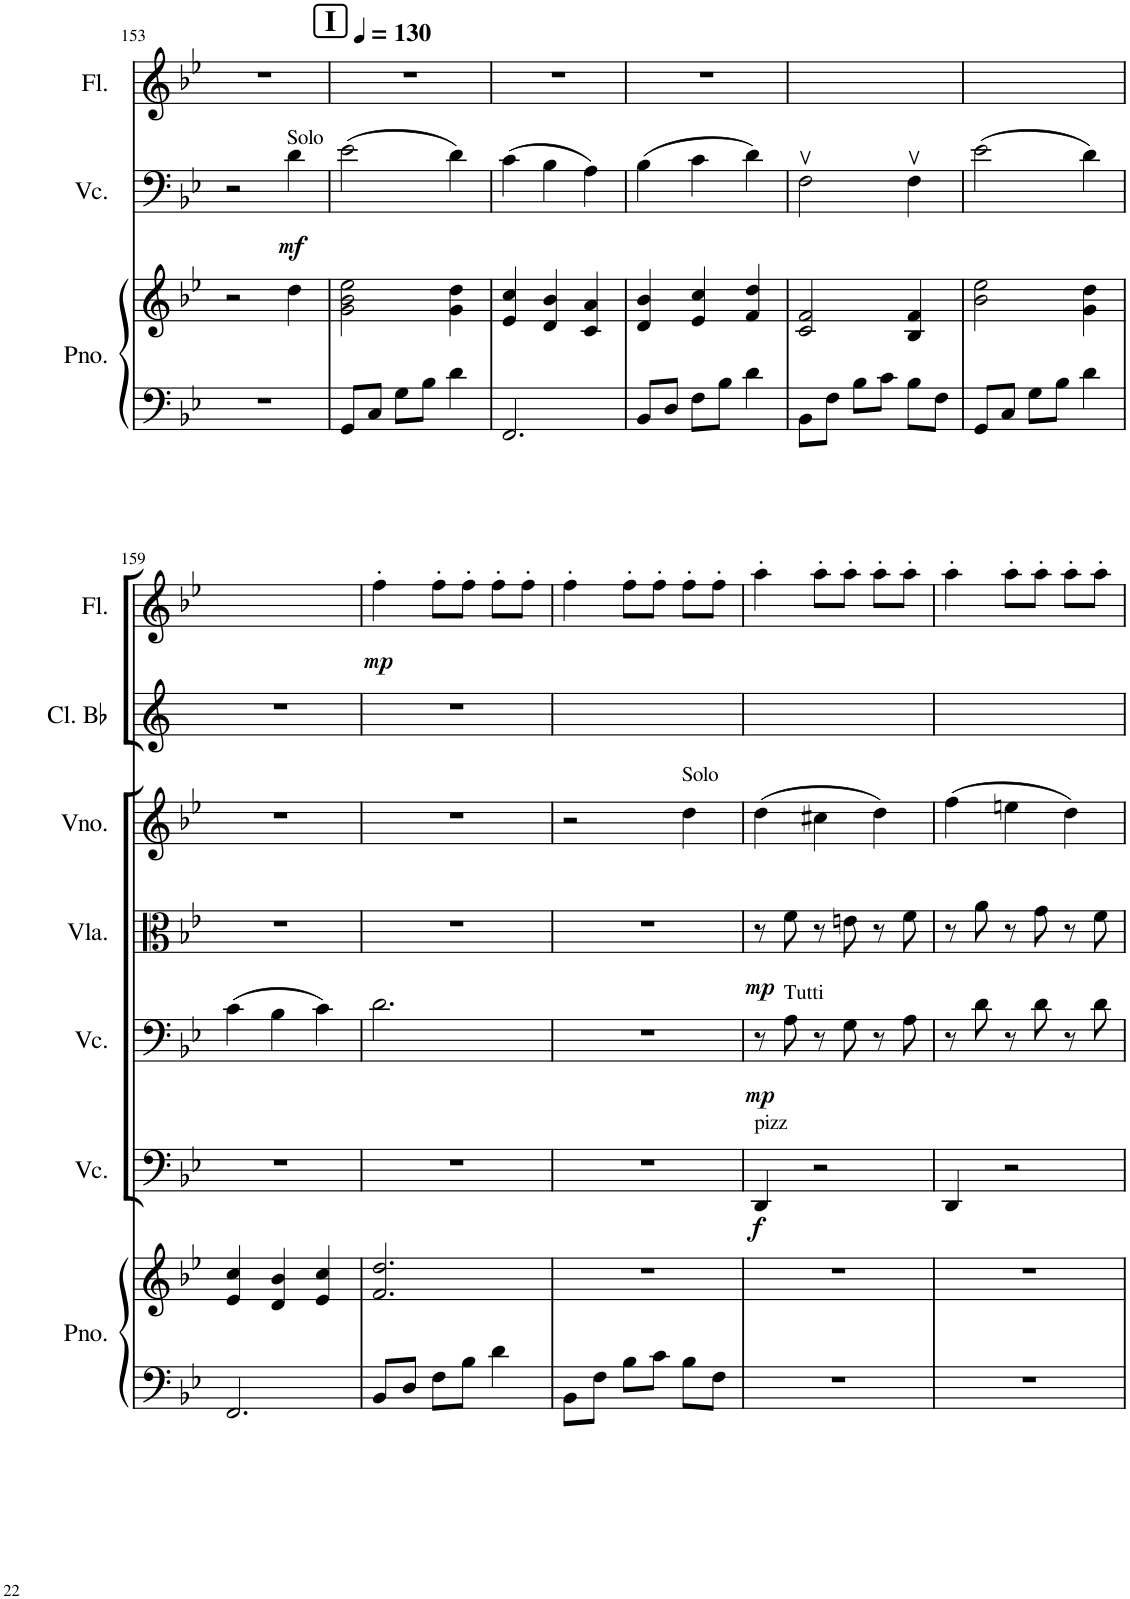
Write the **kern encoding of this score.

**kern	**kern	**kern	**dynam	**kern	**dynam	**kern	**dynam	**kern	**kern	**kern	**dynam
*part7	*part7	*part6	*part6	*part5	*part5	*part4	*part4	*part3	*part2	*part1	*part1
*staff8	*staff7	*staff6	*staff6	*staff5	*staff5	*staff4	*staff4	*staff3	*staff2	*staff1	*staff1
*I"Piano	*	*I"Violoncelo	*	*I"Violoncelo	*	*I"Viola	*	*I"Violino	*I"Clarinete em Bb	*I"Flauta	*
*I'Pno.	*	*I'Vc.	*	*I'Vc.	*	*I'Vla.	*	*I'Vno.	*I'Cl. Bb	*I'Fl.	*
!!LO:PB:g=z
*clefF4	*clefG2	*clefF4	*	*clefF4	*	*clefC3	*	*clefG2	*clefG2	*clefG2	*
*	*	*	*	*	*	*	*	*	*Trd1c2	*	*
*k[b-e-]	*k[b-e-]	*k[b-e-]	*	*k[b-e-]	*	*k[b-e-]	*	*k[b-e-]	*k[]	*k[b-e-]	*
*M3/4	*M3/4	*M3/4	*	*M3/4	*	*M3/4	*	*M3/4	*M3/4	*M3/4	*
=153	=153	=153	=153	=153	=153	=153	=153	=153	=153	=153	=153
2.r	2r	2.r	.	2r	.	2.r	.	2.r	2.r	2.r	.
!	!	!	!	!LO:TX:a:t=Solo	!	!	!	!	!	!	!
!	!	!	!	!	!LO:DY:b	!	!	!	!	!	!
.	4dd\	.	.	4d\	mf	.	.	.	.	.	.
=154	=154	=154	=154	=154	=154	=154	=154	=154	=154	=154	=154
!!LO:REH:place=s1:a:B:cj:fs=14:t=I
*	*	*	*	*	*	*	*	*	*	*MM130	*
8GG/L	2g\ 2b-\ 2ee-\	2.r	.	(2e-\	.	2.r	.	2.r	2.r	2.r	.
8C/J	.	.	.	.	.	.	.	.	.	.	.
8G\L	.	.	.	.	.	.	.	.	.	.	.
8B-\J	.	.	.	.	.	.	.	.	.	.	.
4d\	4g\ 4dd\	.	.	4d\)	.	.	.	.	.	.	.
=155	=155	=155	=155	=155	=155	=155	=155	=155	=155	=155	=155
2.FF/	4e-/ 4cc/	2.r	.	(4c\	.	2.r	.	2.r	2.r	2.r	.
.	4d/ 4b-/	.	.	4B-\	.	.	.	.	.	.	.
.	4c/ 4a/	.	.	4A\)	.	.	.	.	.	.	.
=156	=156	=156	=156	=156	=156	=156	=156	=156	=156	=156	=156
8BB-/L	4d/ 4b-/	2.r	.	(4B-\	.	2.r	.	2.r	2.r	2.r	.
8D/J	.	.	.	.	.	.	.	.	.	.	.
8F\L	4e-/ 4cc/	.	.	4c\	.	.	.	.	.	.	.
8B-\J	.	.	.	.	.	.	.	.	.	.	.
4d\	4f/ 4dd/	.	.	4d\)	.	.	.	.	.	.	.
=157	=157	=157	=157	=157	=157	=157	=157	=157	=157	=157	=157
8BB-\L	2c/ 2f/	2.r	.	2Fv\	.	2.r	.	2.r	2.r	2F!	.
8F\J	.	.	.	.	.	.	.	.	.	.	.
8B-\L	.	.	.	.	.	.	.	.	.	.	.
8c\J	.	.	.	.	.	.	.	.	.	.	.
8B-\L	4B-/ 4f/	.	.	4Fv\	.	.	.	.	.	4F	.
8F\J	.	.	.	.	.	.	.	.	.	.	.
=158	=158	=158	=158	=158	=158	=158	=158	=158	=158	=158	=158
8GG/L	2b-\ 2ee-\	2.r	.	(2e-\	.	2.r	.	2.r	2.r	(2e-	.
8C/J	.	.	.	.	.	.	.	.	.	.	.
8G\L	.	.	.	.	.	.	.	.	.	.	.
8B-\J	.	.	.	.	.	.	.	.	.	.	.
4d\	4g\ 4dd\	.	.	4d\)	.	.	.	.	.	4d)	.
!!LO:LB:g=z
=159	=159	=159	=159	=159	=159	=159	=159	=159	=159	=159	=159
2.FF/	4e-/ 4cc/	2.r	.	(4c\	.	2.r	.	2.r	2.r	(4c	.
.	4d/ 4b-/	.	.	4B-\	.	.	.	.	.	4B-	.
.	4e-/ 4cc/	.	.	4c\)	.	.	.	.	.	4c)	.
=160	=160	=160	=160	=160	=160	=160	=160	=160	=160	=160	=160
!	!	!	!	!	!	!	!	!	!	!	!LO:DY:b
8BB-/L	2.f/ 2.dd/	2.r	.	2.d\	.	2.r	.	2.r	2.r	4ff'\	mp
8D/J	.	.	.	.	.	.	.	.	.	.	.
8F\L	.	.	.	.	.	.	.	.	.	8ff'\L	.
8B-\J	.	.	.	.	.	.	.	.	.	8ff'\J	.
4d\	.	.	.	.	.	.	.	.	.	8ff'\L	.
.	.	.	.	.	.	.	.	.	.	8ff'\J	.
=161	=161	=161	=161	=161	=161	=161	=161	=161	=161	=161	=161
8BB-\L	2.r	2.r	.	2.r	.	2.r	.	2r	2ryy	4ff'\	.
8F\J	.	.	.	.	.	.	.	.	.	.	.
8B-\L	.	.	.	.	.	.	.	.	.	8ff'\L	.
8c\J	.	.	.	.	.	.	.	.	.	8ff'\J	.
!	!	!	!	!	!	!	!	!LO:TX:a:t=Solo	!	!	!
8B-\L	.	.	.	.	.	.	.	4dd\	4ee	8ff'\L	.
8F\J	.	.	.	.	.	.	.	.	.	8ff'\J	.
=162	=162	=162	=162	=162	=162	=162	=162	=162	=162	=162	=162
!	!	!LO:TX:a:t=pizz	!	!	!	!	!	!	!	!	!
!	!	!	!LO:DY:b	!	!LO:DY:b	!	!LO:DY:b	!	!	!	!
2.r	2.r	4DD/	f	8r	mp	8r	mp	(4dd\	4ee	4aa'\	.
!	!	!	!	!LO:TX:a:t=Tutti	!	!	!	!	!	!	!
.	.	.	.	8A\	.	8f\	.	.	.	.	.
.	.	2r	.	8r	.	8r	.	4cc#X\	4dd#X	8aa'\L	.
.	.	.	.	8G\	.	8en\	.	.	.	8aa'\J	.
.	.	.	.	8r	.	8r	.	4dd\)	4ee	8aa'\L	.
.	.	.	.	8A\	.	8f\	.	.	.	8aa'\J	.
=163	=163	=163	=163	=163	=163	=163	=163	=163	=163	=163	=163
2.r	2.r	4DD/	.	8r	.	8r	.	(4ff\	4gg	4aa'\	.
.	.	.	.	8d\	.	8a\	.	.	.	.	.
.	.	2r	.	8r	.	8r	.	4een\	4ff#X	8aa'\L	.
.	.	.	.	8d\	.	8g\	.	.	.	8aa'\J	.
.	.	.	.	8r	.	8r	.	4dd\)	4ee	8aa'\L	.
.	.	.	.	8d\	.	8f\	.	.	.	8aa'\J	.
=	=	=	=	=	=	=	=	=	=	=	=
*-	*-	*-	*-	*-	*-	*-	*-	*-	*-	*-	*-
